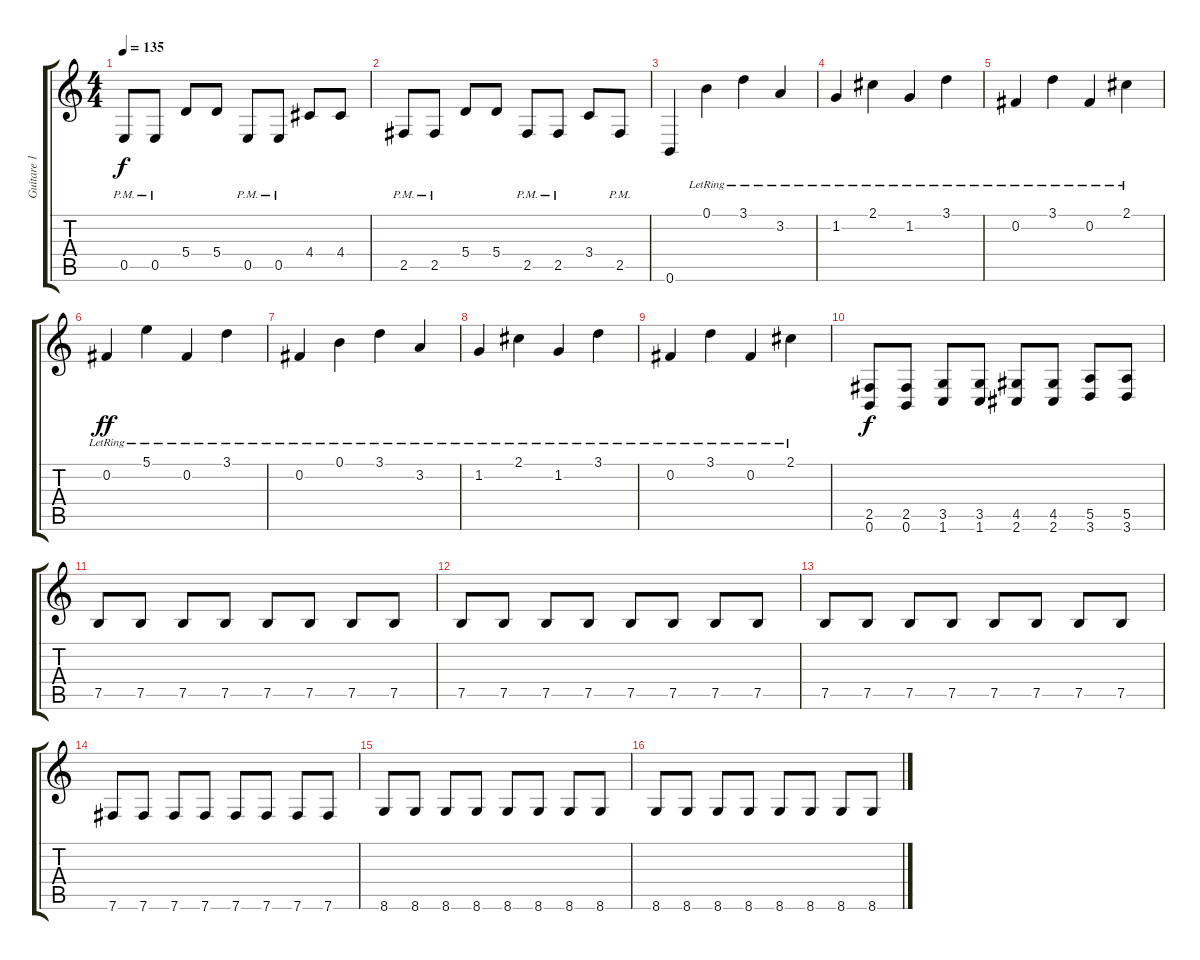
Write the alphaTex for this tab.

\track ("Guitare 1" "Guitare 1") {instrument distortionguitar}
\staff {score tabs}
\tuning (B3 Gb3 D3 A2 E2 B1) {hide}
\ts (4 4)
\tempo 135
\clef g2
\ks c
0.5{pm}.8{dy f} 0.5{pm}.8 5.4.8 5.4.8 0.5{pm}.8 0.5{pm}.8 4.4.8 4.4.8 |
2.5{pm}.8 2.5{pm}.8 5.4.8 5.4.8 2.5{pm}.8 2.5{pm}.8 3.4.8 2.5{pm}.8 |
0.6.4 0.1{lr}.4 3.1{lr}.4 3.2{lr}.4 |
1.2{lr}.4 2.1{lr}.4 1.2{lr}.4 3.1{lr}.4 |
0.2{lr}.4 3.1{lr}.4 0.2{lr}.4 2.1{lr}.4 |
0.2{lr}.4{dy ff} 5.1{lr}.4 0.2{lr}.4 3.1{lr}.4 |
0.2{lr}.4 0.1{lr}.4 3.1{lr}.4 3.2{lr}.4 |
1.2{lr}.4 2.1{lr}.4 1.2{lr}.4 3.1{lr}.4 |
0.2{lr}.4 3.1{lr}.4 0.2{lr}.4 2.1{lr}.4 |
(2.5 0.6).8{dy f} (2.5 0.6).8 (3.5 1.6).8 (3.5 1.6).8 (4.5 2.6).8 (4.5 2.6).8 (5.5 3.6).8 (5.5 3.6).8 |
7.5.8 7.5.8 7.5.8 7.5.8 7.5.8 7.5.8 7.5.8 7.5.8 |
7.5.8 7.5.8 7.5.8 7.5.8 7.5.8 7.5.8 7.5.8 7.5.8 |
7.5.8 7.5.8 7.5.8 7.5.8 7.5.8 7.5.8 7.5.8 7.5.8 |
7.6.8 7.6.8 7.6.8 7.6.8 7.6.8 7.6.8 7.6.8 7.6.8 |
8.6.8 8.6.8 8.6.8 8.6.8 8.6.8 8.6.8 8.6.8 8.6.8 |
8.6.8 8.6.8 8.6.8 8.6.8 8.6.8 8.6.8 8.6.8 8.6.8
